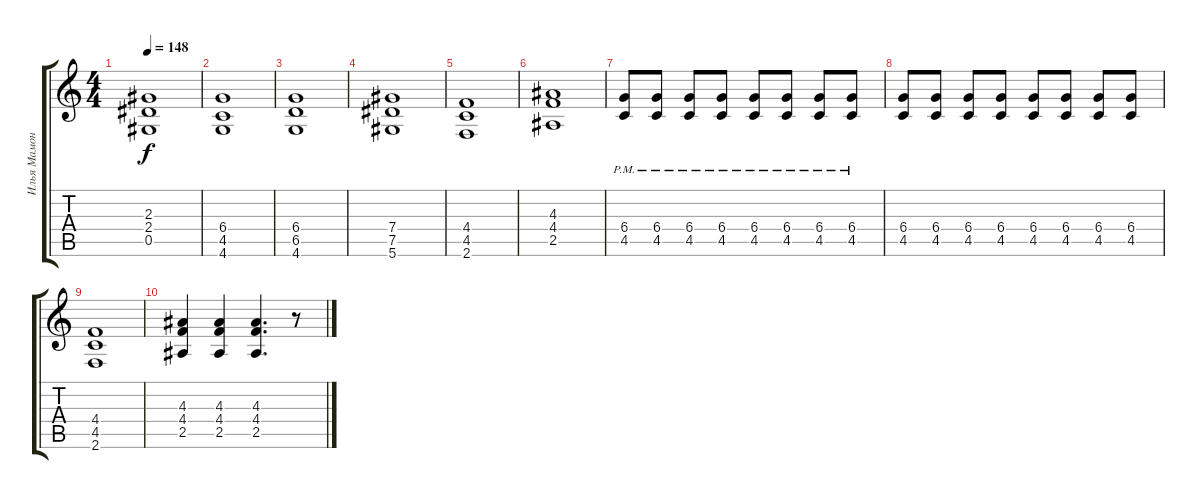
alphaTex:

\track ("Илья Мамонтов" "Илья Мамон") {instrument distortionguitar}
\staff {score tabs}
\tuning (Eb4 Bb3 Gb3 Db3 Ab2 Eb2) {hide}
\ts (4 4)
\tempo 148
\clef g2
\ks c
(2.3 2.4 0.5).1{dy f instrument distortionguitar} |
(6.4 4.5 4.6).1 |
(6.4 6.5 4.6).1 |
(7.4 7.5 5.6).1 |
(4.4 4.5 2.6).1 |
(4.3 4.4 2.5).1 |
(6.4{pm} 4.5{pm}).8 (6.4{pm} 4.5{pm}).8 (6.4{pm} 4.5{pm}).8 (6.4{pm} 4.5{pm}).8 (6.4{pm} 4.5{pm}).8 (6.4{pm} 4.5{pm}).8 (6.4{pm} 4.5{pm}).8 (6.4{pm} 4.5{pm}).8 |
(6.4 4.5).8 (6.4 4.5).8 (6.4 4.5).8 (6.4 4.5).8 (6.4 4.5).8 (6.4 4.5).8 (6.4 4.5).8 (6.4 4.5).8 |
(4.4 4.5 2.6).1 |
(4.3 4.4 2.5).4 (4.3 4.4 2.5).4 (4.3 4.4 2.5).4{d} r.8
